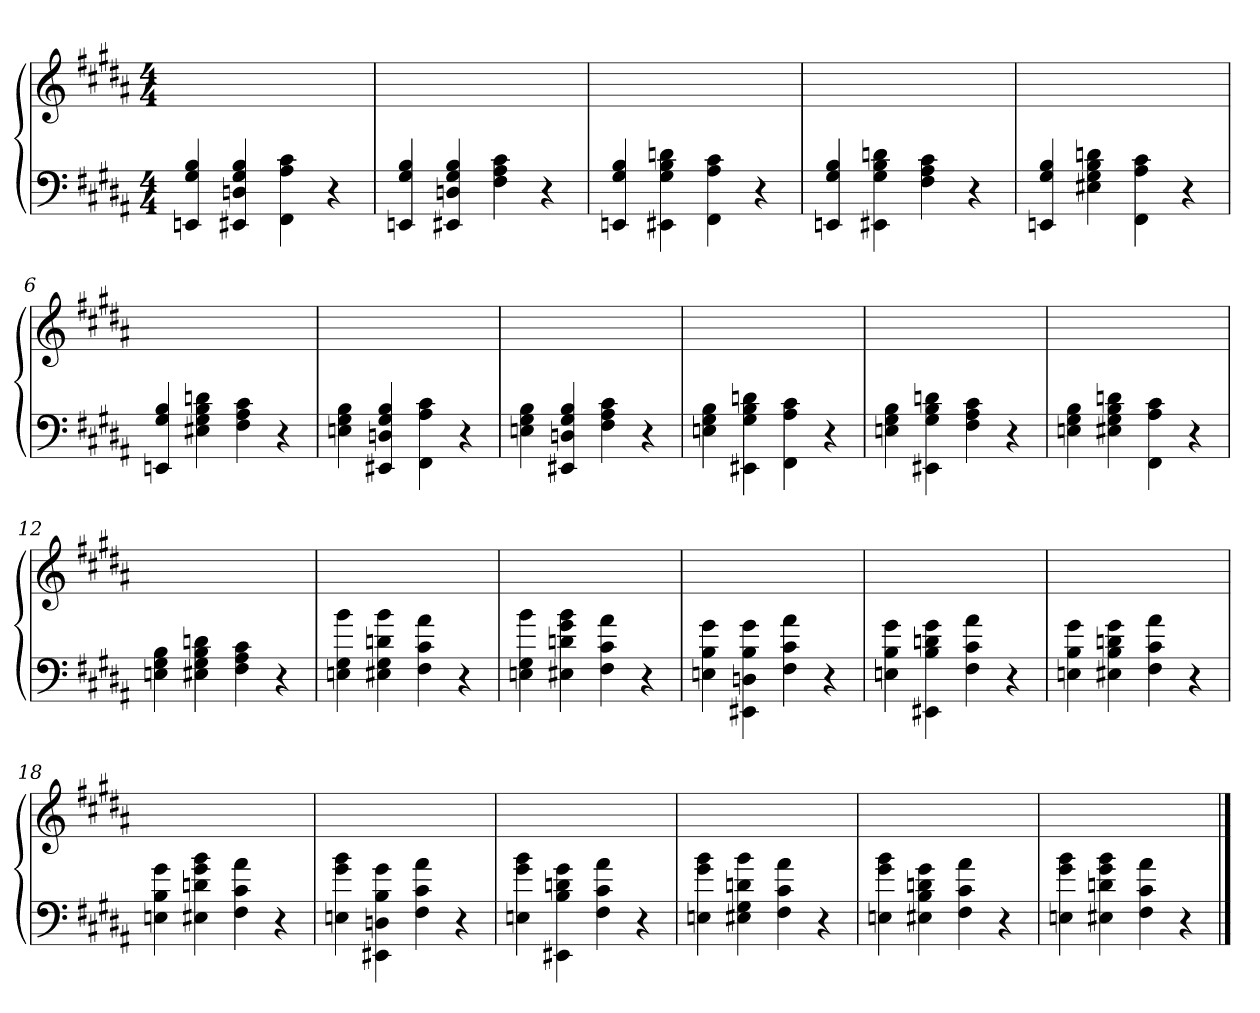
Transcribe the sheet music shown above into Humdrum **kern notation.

**kern	**kern
*part2	*part1
*staff2	*staff1
*clefF4	*clefG2
*k[f#c#g#d#a#]	*k[f#c#g#d#a#]
*B:	*B:
*M4/4	*M4/4
*MM60	*MM60
=1	=1
4EEn 4G# 4B	1ryy
4EE#X 4Dn 4G# 4B	.
4FF# 4A# 4c#	.
4r	.
=2	=2
4EEn 4G# 4B	1ryy
4EE#X 4Dn 4G# 4B	.
4F# 4A# 4c#	.
4r	.
=3	=3
4EEn 4G# 4B	1ryy
4EE#X 4G# 4B 4dn	.
4FF# 4A# 4c#	.
4r	.
=4	=4
4EEn 4G# 4B	1ryy
4EE#X 4G# 4B 4dn	.
4F# 4A# 4c#	.
4r	.
=5	=5
4EEn 4G# 4B	1ryy
4E#X 4G# 4B 4dn	.
4FF# 4A# 4c#	.
4r	.
=6	=6
4EEn 4G# 4B	1ryy
4E#X 4G# 4B 4dn	.
4F# 4A# 4c#	.
4r	.
=7	=7
4En 4G# 4B	1ryy
4EE#X 4Dn 4G# 4B	.
4FF# 4A# 4c#	.
4r	.
=8	=8
4En 4G# 4B	1ryy
4EE#X 4Dn 4G# 4B	.
4F# 4A# 4c#	.
4r	.
=9	=9
4En 4G# 4B	1ryy
4EE#X 4G# 4B 4dn	.
4FF# 4A# 4c#	.
4r	.
=10	=10
4En 4G# 4B	1ryy
4EE#X 4G# 4B 4dn	.
4F# 4A# 4c#	.
4r	.
=11	=11
4En 4G# 4B	1ryy
4E#X 4G# 4B 4dn	.
4FF# 4A# 4c#	.
4r	.
=12	=12
4En 4G# 4B	1ryy
4E#X 4G# 4B 4dn	.
4F# 4A# 4c#	.
4r	.
=13	=13
4En 4G# 4b	1ryy
4E#X 4G# 4dn 4b	.
4F# 4c# 4a#	.
4r	.
=14	=14
4En 4G# 4b	1ryy
4E#X 4dn 4g# 4b	.
4F# 4c# 4a#	.
4r	.
=15	=15
4En 4B 4g#	1ryy
4EE#X 4Dn 4B 4g#	.
4F# 4c# 4a#	.
4r	.
=16	=16
4En 4B 4g#	1ryy
4EE#X 4B 4dn 4g#	.
4F# 4c# 4a#	.
4r	.
=17	=17
4En 4B 4g#	1ryy
4E#X 4B 4dn 4g#	.
4F# 4c# 4a#	.
4r	.
=18	=18
4En 4B 4g#	1ryy
4E#X 4dn 4g# 4b	.
4F# 4c# 4a#	.
4r	.
=19	=19
4En 4g# 4b	1ryy
4EE#X 4Dn 4B 4g#	.
4F# 4c# 4a#	.
4r	.
=20	=20
4En 4g# 4b	1ryy
4EE#X 4B 4dn 4g#	.
4F# 4c# 4a#	.
4r	.
=21	=21
4En 4g# 4b	1ryy
4E#X 4G# 4dn 4b	.
4F# 4c# 4a#	.
4r	.
=22	=22
4En 4g# 4b	1ryy
4E#X 4B 4dn 4g#	.
4F# 4c# 4a#	.
4r	.
=23	=23
4En 4g# 4b	1ryy
4E#X 4dn 4g# 4b	.
4F# 4c# 4a#	.
4r	.
==	==
*-	*-
